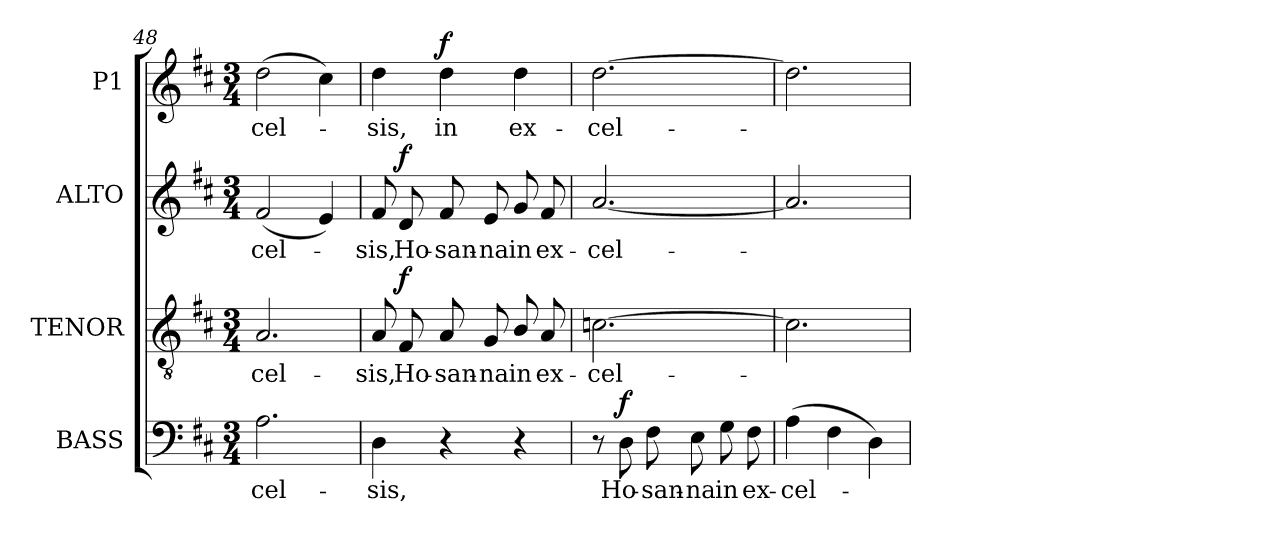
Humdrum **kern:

**kern	**text	**dynam	**kern	**text	**dynam	**kern	**text	**dynam	**kern	**text	**dynam
*part4	*part4	*part4	*part3	*part3	*part3	*part2	*part2	*part2	*part1	*part1	*part1
*staff4	*staff4	*staff4	*staff3	*staff3	*staff3	*staff2	*staff2	*staff2	*staff1	*staff1	*staff1
*I"BASS	*	*	*I"TENOR	*	*	*I"ALTO	*	*	*I"P1	*	*
*clefF4	*	*	*clefGv2	*	*	*clefG2	*	*	*clefG2	*	*
*	*	*	*ITrd7c12	*	*	*	*	*	*	*	*
*k[f#c#]	*	*	*k[f#c#]	*	*	*k[f#c#]	*	*	*k[f#c#]	*	*
*D:	*	*	*D:	*	*	*D:	*	*	*D:	*	*
*M3/4	*	*	*M3/4	*	*	*M3/4	*	*	*M3/4	*	*
=48	=48	=48	=48	=48	=48	=48	=48	=48	=48	=48	=48
!	!LO:LY:b:color=#000000	!	!	!	!	!	!	!	!	!	!
!	!	!	!	!LO:LY:b:color=#000000	!	!	!	!	!	!	!
!	!	!	!	!	!	!	!LO:LY:b:color=#000000	!	!	!	!
!	!	!	!	!	!	!	!	!	!	!LO:LY:b:color=#000000	!
2.Ai\	-cel-	.	2.AAi/	-cel-	.	(2f#i/	-cel-	.	(2ddi\	-cel-	.
.	.	.	.	.	.	4ei/)	.	.	4cc#i\)	.	.
!!LO:LB:g=z
=49	=49	=49	=49	=49	=49	=49	=49	=49	=49	=49	=49
!	!LO:LY:b:color=#000000	!	!	!	!	!	!	!	!	!	!
!	!	!	!	!LO:LY:b:color=#000000	!	!	!	!	!	!	!
!	!	!	!	!	!	!	!LO:LY:b:color=#000000	!	!	!	!
!	!	!	!	!	!	!	!	!	!	!LO:LY:b:color=#000000	!
4Di\	-sis,	.	8AAi/	-sis,	.	8f#i/	-sis,	.	4ddi\	-sis,	.
!	!	!	!	!LO:LY:b:color=#000000	!	!	!	!	!	!	!
!	!	!	!	!	!	!	!LO:LY:b:color=#000000	!	!	!	!
.	.	.	8FF#i/	Ho-	f	8di/	Ho-	f	.	.	.
!	!	!	!	!LO:LY:b:color=#000000	!	!	!	!	!	!	!
!	!	!	!	!	!	!	!LO:LY:b:color=#000000	!	!	!	!
!	!	!	!	!	!	!	!	!	!	!LO:LY:b:color=#000000	!
4r	.	.	8AAi/	-san-	.	8f#i/	-san-	.	4ddi\	in	f
!	!	!	!	!LO:LY:b:color=#000000	!	!	!	!	!	!	!
!	!	!	!	!	!	!	!LO:LY:b:color=#000000	!	!	!	!
.	.	.	8GGi/	-na	.	8ei/	-na	.	.	.	.
!	!	!	!	!LO:LY:b:color=#000000	!	!	!	!	!	!	!
!	!	!	!	!	!	!	!LO:LY:b:color=#000000	!	!	!	!
!	!	!	!	!	!	!	!	!	!	!LO:LY:b:color=#000000	!
4r	.	.	8BBi/	in	.	8gi/	in	.	4ddi\	ex-	.
!	!	!	!	!LO:LY:b:color=#000000	!	!	!	!	!	!	!
!	!	!	!	!	!	!	!LO:LY:b:color=#000000	!	!	!	!
.	.	.	8AAi/	ex-	.	8f#i/	ex-	.	.	.	.
=50	=50	=50	=50	=50	=50	=50	=50	=50	=50	=50	=50
!	!	!	!	!LO:LY:b:color=#000000	!	!	!	!	!	!	!
!	!	!	!	!	!	!	!LO:LY:b:color=#000000	!	!	!	!
!	!	!	!	!	!	!	!	!	!	!LO:LY:b:color=#000000	!
8r	.	.	[2.Cni\	-cel-	.	[2.ai/	-cel-	.	[2.ddi\	-cel-	.
!	!LO:LY:b:color=#000000	!	!	!	!	!	!	!	!	!	!
8Di\	Ho-	f	.	.	.	.	.	.	.	.	.
!	!LO:LY:b:color=#000000	!	!	!	!	!	!	!	!	!	!
8F#i\	-san-	.	.	.	.	.	.	.	.	.	.
!	!LO:LY:b:color=#000000	!	!	!	!	!	!	!	!	!	!
8Ei\	-na	.	.	.	.	.	.	.	.	.	.
!	!LO:LY:b:color=#000000	!	!	!	!	!	!	!	!	!	!
8Gi\	in	.	.	.	.	.	.	.	.	.	.
!	!LO:LY:b:color=#000000	!	!	!	!	!	!	!	!	!	!
8F#i\	ex-	.	.	.	.	.	.	.	.	.	.
=51	=51	=51	=51	=51	=51	=51	=51	=51	=51	=51	=51
!	!LO:LY:b:color=#000000	!	!	!	!	!	!	!	!	!	!
(4Ai\	-cel-	.	2.Ci\]	.	.	2.ai/]	.	.	2.ddi\]	.	.
4F#i\	.	.	.	.	.	.	.	.	.	.	.
4Di\)	.	.	.	.	.	.	.	.	.	.	.
=	=	=	=	=	=	=	=	=	=	=	=
*-	*-	*-	*-	*-	*-	*-	*-	*-	*-	*-	*-
